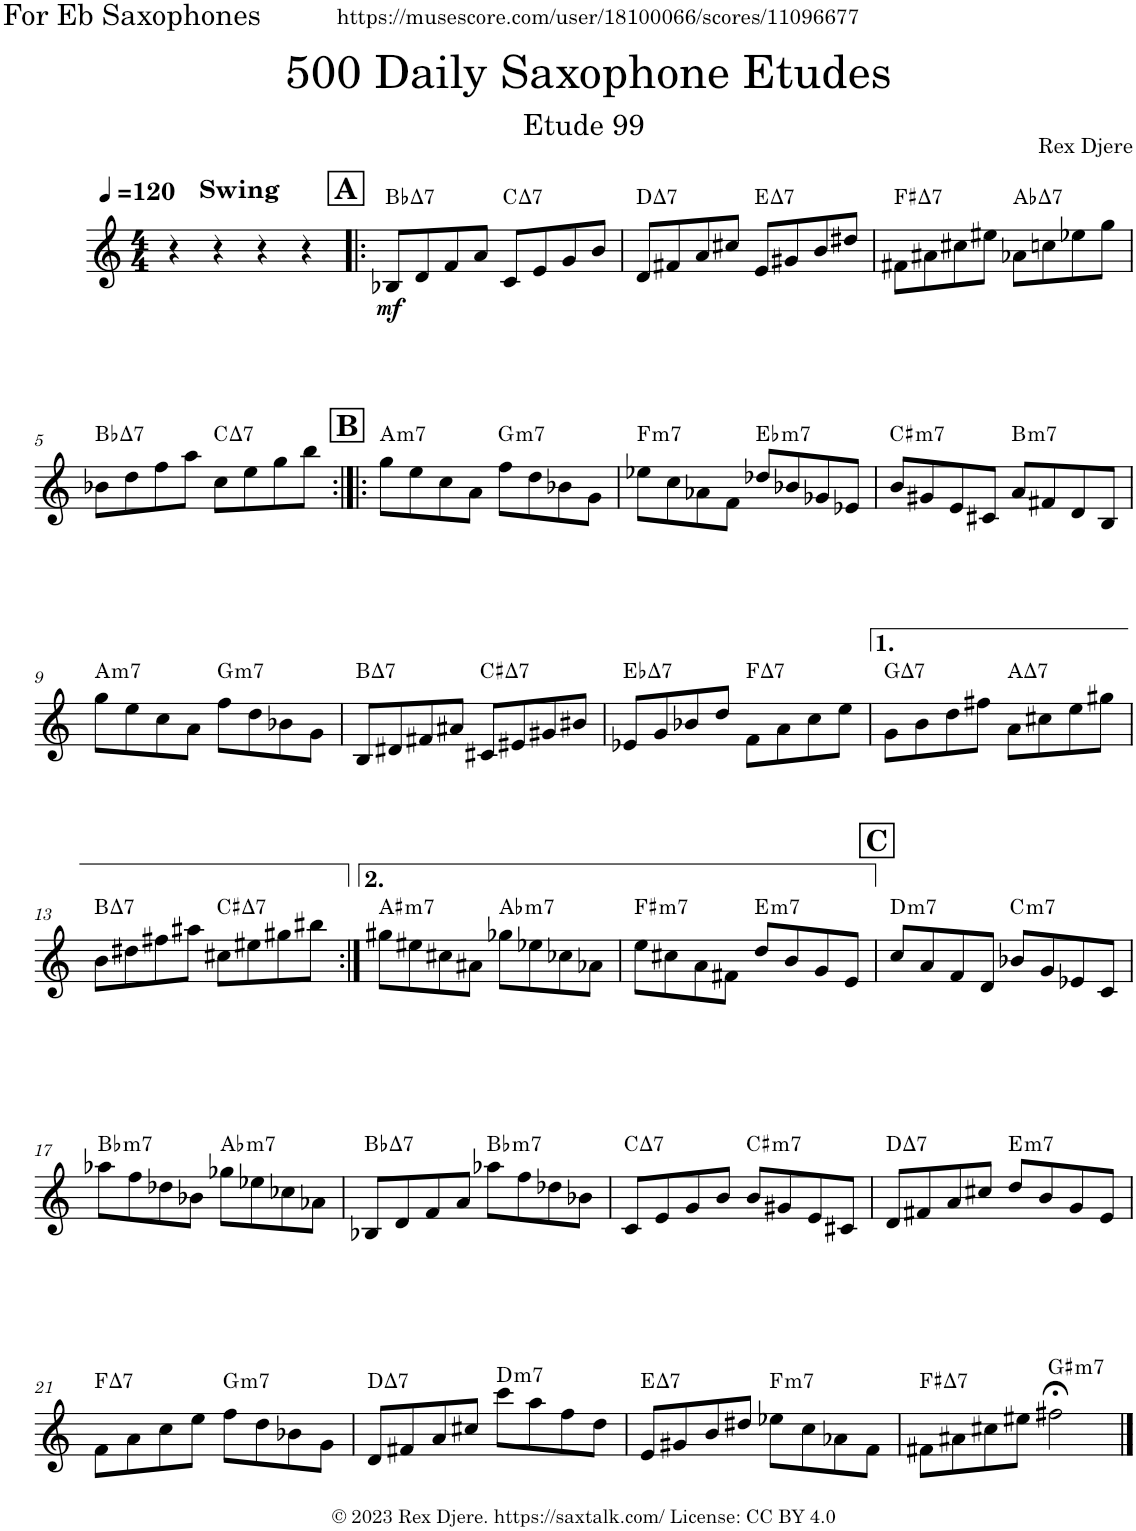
**kern	**dynam	**harte
*part1	*part1	*part1
*staff1	*staff1	*
*I"Alto Saxophone	*	*
*I'A. Sax.	*	*
*clefG2	*	*
*Trd5c9	*	*
*k[]	*	*
*M4/4	*	*
*MM120	*	*
=1	=1	=1
!LO:TX:a:B:t=Swing	!	!
4r	.	.
4r	.	.
4r	.	.
4r	.	.
!!LO:REH:place=s1:a:B:cj:fs=14:t=A
=2!|:	=2!|:	=2!|:
!	!LO:DY:b	!LO:H:kt=7
8B-X/L	mf	Bb:maj7
8d/	.	.
8f/	.	.
8a/J	.	.
!	!	!LO:H:kt=7
8c/L	.	C:maj7
8e/	.	.
8g/	.	.
8b/J	.	.
=3	=3	=3
!	!	!LO:H:kt=7
8d/L	.	D:maj7
8f#X/	.	.
8a/	.	.
8cc#X/J	.	.
!	!	!LO:H:kt=7
8e/L	.	E:maj7
8g#X/	.	.
8b/	.	.
8dd#X/J	.	.
=4	=4	=4
!	!	!LO:H:kt=7
8f#X\L	.	F#:maj7
8a#X\	.	.
8cc#X\	.	.
8ee#X\J	.	.
!	!	!LO:H:kt=7
8a-X\L	.	Ab:maj7
8ccn\	.	.
8ee-X\	.	.
8gg\J	.	.
!!LO:LB:g=z
=5	=5	=5
!	!	!LO:H:kt=7
8b-X\L	.	Bb:maj7
8dd\	.	.
8ff\	.	.
8aa\J	.	.
!	!	!LO:H:kt=7
8cc\L	.	C:maj7
8ee\	.	.
8gg\	.	.
8bb\J	.	.
!!LO:REH:place=s1:a:B:cj:fs=14:t=B
=6:|!|:	=6:|!|:	=6:|!|:
!	!	!LO:H:kt=m7
8gg\L	.	A:min7
8ee\	.	.
8cc\	.	.
8a\J	.	.
!	!	!LO:H:kt=m7
8ff\L	.	G:min7
8dd\	.	.
8b-X\	.	.
8g\J	.	.
=7	=7	=7
!	!	!LO:H:kt=m7
8ee-X\L	.	F:min7
8cc\	.	.
8a-X\	.	.
8f\J	.	.
!	!	!LO:H:kt=m7
8dd-X/L	.	Eb:min7
8b-X/	.	.
8g-X/	.	.
8e-X/J	.	.
=8	=8	=8
!	!	!LO:H:kt=m7
8b/L	.	C#:min7
8g#X/	.	.
8e/	.	.
8c#X/J	.	.
!	!	!LO:H:kt=m7
8a/L	.	B:min7
8f#X/	.	.
8d/	.	.
8B/J	.	.
!!LO:LB:g=z
=9	=9	=9
!	!	!LO:H:kt=m7
8gg\L	.	A:min7
8ee\	.	.
8cc\	.	.
8a\J	.	.
!	!	!LO:H:kt=m7
8ff\L	.	G:min7
8dd\	.	.
8b-X\	.	.
8g\J	.	.
=10	=10	=10
!	!	!LO:H:kt=7
8B/L	.	B:maj7
8d#X/	.	.
8f#X/	.	.
8a#X/J	.	.
!	!	!LO:H:kt=7
8c#X/L	.	C#:maj7
8e#X/	.	.
8g#X/	.	.
8b#X/J	.	.
=11	=11	=11
!	!	!LO:H:kt=7
8e-X/L	.	Eb:maj7
8g/	.	.
8b-X/	.	.
8dd/J	.	.
!	!	!LO:H:kt=7
8f\L	.	F:maj7
8a\	.	.
8cc\	.	.
8ee\J	.	.
=12	=12	=12
!	!	!LO:H:kt=7
8g\L	.	G:maj7
8b\	.	.
8dd\	.	.
8ff#X\J	.	.
!	!	!LO:H:kt=7
8a\L	.	A:maj7
8cc#X\	.	.
8ee\	.	.
8gg#X\J	.	.
!!LO:LB:g=z
=13	=13	=13
!	!	!LO:H:kt=7
8b\L	.	B:maj7
8dd#X\	.	.
8ff#X\	.	.
8aa#X\J	.	.
!	!	!LO:H:kt=7
8cc#X\L	.	C#:maj7
8ee#X\	.	.
8gg#X\	.	.
8bb#X\J	.	.
=14:|!	=14:|!	=14:|!
!	!	!LO:H:kt=m7
8gg#X\L	.	A#:min7
8ee#X\	.	.
8cc#X\	.	.
8a#X\J	.	.
!	!	!LO:H:kt=m7
8gg-X\L	.	Ab:min7
8ee-X\	.	.
8cc-X\	.	.
8a-X\J	.	.
=15	=15	=15
!	!	!LO:H:kt=m7
8ee\L	.	F#:min7
8cc#X\	.	.
8a\	.	.
8f#X\J	.	.
!	!	!LO:H:kt=m7
8dd/L	.	E:min7
8b/	.	.
8g/	.	.
8e/J	.	.
!!LO:REH:place=s1:a:B:cj:fs=14:t=C
=16	=16	=16
!	!	!LO:H:kt=m7
8cc/L	.	D:min7
8a/	.	.
8f/	.	.
8d/J	.	.
!	!	!LO:H:kt=m7
8b-X/L	.	C:min7
8g/	.	.
8e-X/	.	.
8c/J	.	.
!!LO:LB:g=z
=17	=17	=17
!	!	!LO:H:kt=m7
8aa-X\L	.	Bb:min7
8ff\	.	.
8dd-X\	.	.
8b-X\J	.	.
!	!	!LO:H:kt=m7
8gg-X\L	.	Ab:min7
8ee-X\	.	.
8cc-X\	.	.
8a-X\J	.	.
=18	=18	=18
!	!	!LO:H:kt=7
8B-X/L	.	Bb:maj7
8d/	.	.
8f/	.	.
8a/J	.	.
!	!	!LO:H:kt=m7
8aa-X\L	.	Bb:min7
8ff\	.	.
8dd-X\	.	.
8b-X\J	.	.
=19	=19	=19
!	!	!LO:H:kt=7
8c/L	.	C:maj7
8e/	.	.
8g/	.	.
8b/J	.	.
!	!	!LO:H:kt=m7
8b/L	.	C#:min7
8g#X/	.	.
8e/	.	.
8c#X/J	.	.
=20	=20	=20
!	!	!LO:H:kt=7
8d/L	.	D:maj7
8f#X/	.	.
8a/	.	.
8cc#X/J	.	.
!	!	!LO:H:kt=m7
8dd/L	.	E:min7
8b/	.	.
8g/	.	.
8e/J	.	.
!!LO:LB:g=z
=21	=21	=21
!	!	!LO:H:kt=7
8f\L	.	F:maj7
8a\	.	.
8cc\	.	.
8ee\J	.	.
!	!	!LO:H:kt=m7
8ff\L	.	G:min7
8dd\	.	.
8b-X\	.	.
8g\J	.	.
=22	=22	=22
!	!	!LO:H:kt=7
8d/L	.	D:maj7
8f#X/	.	.
8a/	.	.
8cc#X/J	.	.
!	!	!LO:H:kt=m7
8ccc\L	.	D:min7
8aa\	.	.
8ff\	.	.
8dd\J	.	.
=23	=23	=23
!	!	!LO:H:kt=7
8e/L	.	E:maj7
8g#X/	.	.
8b/	.	.
8dd#X/J	.	.
!	!	!LO:H:kt=m7
8ee-X\L	.	F:min7
8cc\	.	.
8a-X\	.	.
8f\J	.	.
=24	=24	=24
!	!	!LO:H:kt=7
8f#X\L	.	F#:maj7
8a#X\	.	.
8cc#X\	.	.
8ee#X\J	.	.
!	!	!LO:H:kt=m7
2ff#X;<\	.	G#:min7
==	==	==
*-	*-	*-
